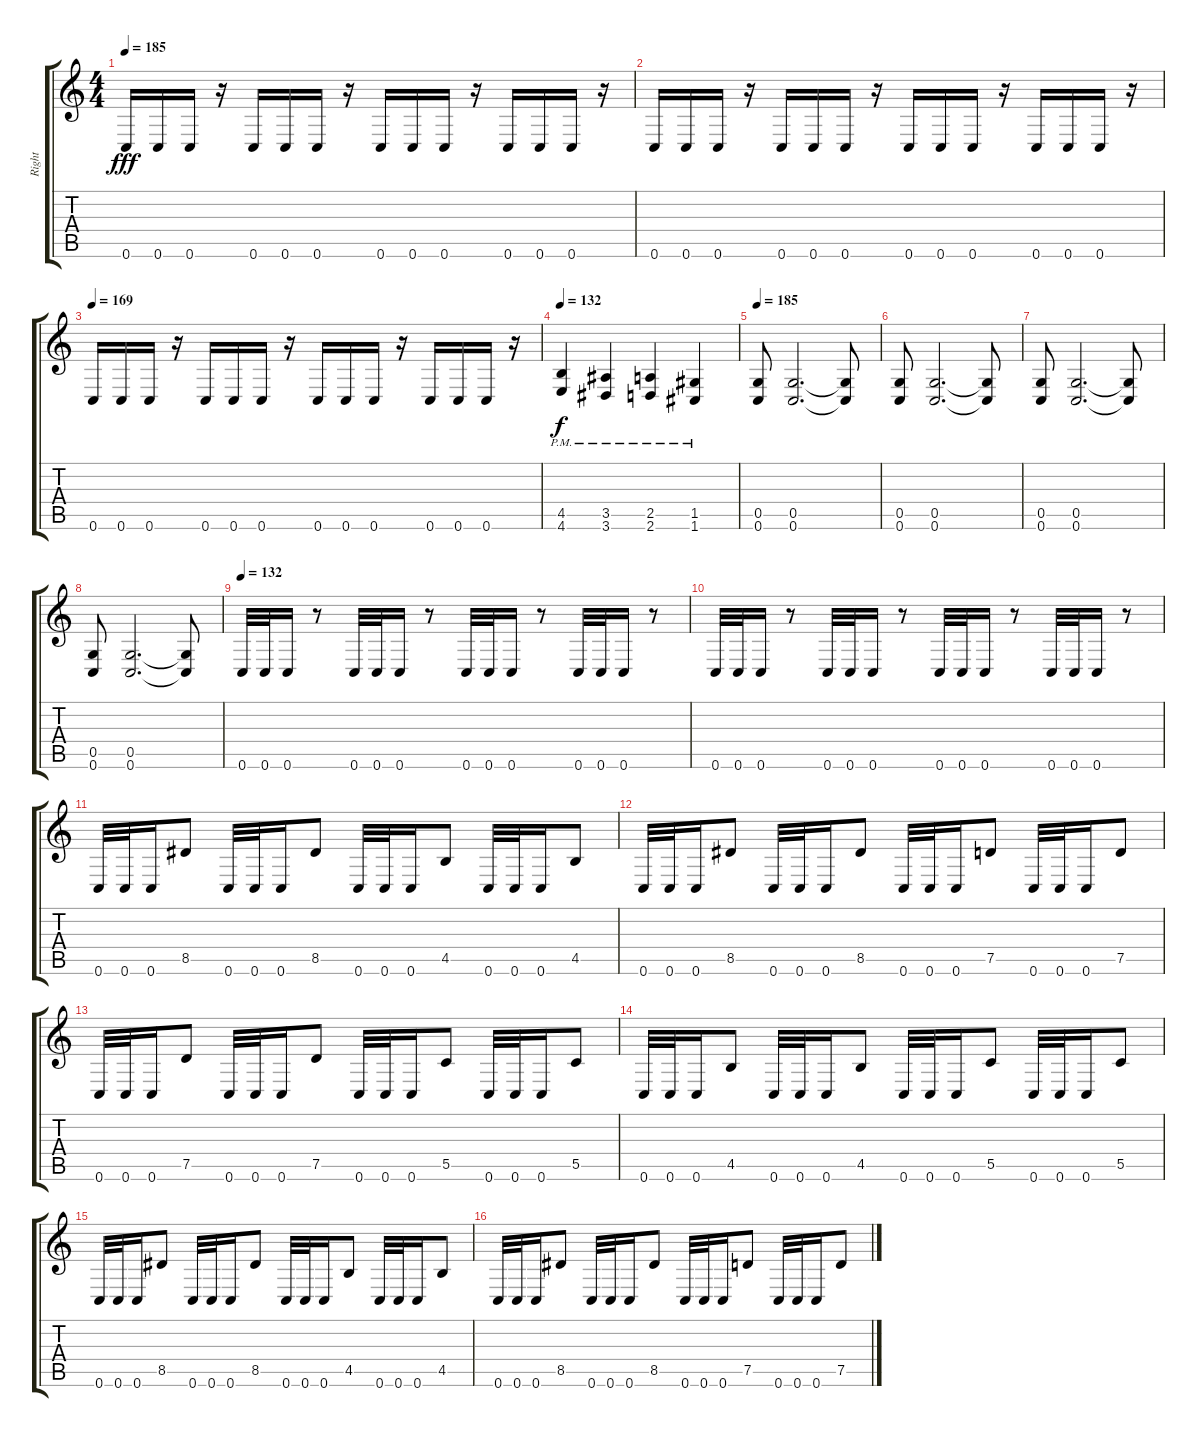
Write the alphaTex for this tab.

\track ("Right" "Right") {instrument distortionguitar}
\staff {score tabs}
\tuning (D4 A3 F3 C3 G2 C2) {hide}
\ts (4 4)
\tempo 185
\clef g2
\ks c
0.6.16{dy fff} 0.6.16 0.6.16 r.16 0.6.16 0.6.16 0.6.16 r.16 0.6.16 0.6.16 0.6.16 r.16 0.6.16 0.6.16 0.6.16 r.16 |
0.6.16 0.6.16 0.6.16 r.16 0.6.16 0.6.16 0.6.16 r.16 0.6.16 0.6.16 0.6.16 r.16 0.6.16 0.6.16 0.6.16 r.16 |
\tempo 169
0.6.16 0.6.16 0.6.16 r.16 0.6.16 0.6.16 0.6.16 r.16 0.6.16 0.6.16 0.6.16 r.16 0.6.16 0.6.16 0.6.16 r.16 |
\tempo 132
(4.5{pm} 4.6{pm}).4{dy f} (3.5{pm} 3.6{pm}).4 (2.5{pm} 2.6{pm}).4 (1.5{pm} 1.6{pm}).4 |
\tempo 185
(0.5 0.6).8 (0.5 0.6).2{d} (0.5{t} 0.6{t}).8 |
(0.5 0.6).8 (0.5 0.6).2{d} (0.5{t} 0.6{t}).8 |
(0.5 0.6).8 (0.5 0.6).2{d} (0.5{t} 0.6{t}).8 |
(0.5 0.6).8 (0.5 0.6).2{d} (0.5{t} 0.6{t}).8 |
\tempo 132
0.6.32 0.6.32 0.6.16 r.8 0.6.32 0.6.32 0.6.16 r.8 0.6.32 0.6.32 0.6.16 r.8 0.6.32 0.6.32 0.6.16 r.8 |
0.6.32 0.6.32 0.6.16 r.8 0.6.32 0.6.32 0.6.16 r.8 0.6.32 0.6.32 0.6.16 r.8 0.6.32 0.6.32 0.6.16 r.8 |
0.6.32 0.6.32 0.6.16 8.5.8 0.6.32 0.6.32 0.6.16 8.5.8 0.6.32 0.6.32 0.6.16 4.5.8 0.6.32 0.6.32 0.6.16 4.5.8 |
0.6.32 0.6.32 0.6.16 8.5.8 0.6.32 0.6.32 0.6.16 8.5.8 0.6.32 0.6.32 0.6.16 7.5.8 0.6.32 0.6.32 0.6.16 7.5.8 |
0.6.32 0.6.32 0.6.16 7.5.8 0.6.32 0.6.32 0.6.16 7.5.8 0.6.32 0.6.32 0.6.16 5.5.8 0.6.32 0.6.32 0.6.16 5.5.8 |
0.6.32 0.6.32 0.6.16 4.5.8 0.6.32 0.6.32 0.6.16 4.5.8 0.6.32 0.6.32 0.6.16 5.5.8 0.6.32 0.6.32 0.6.16 5.5.8 |
0.6.32 0.6.32 0.6.16 8.5.8 0.6.32 0.6.32 0.6.16 8.5.8 0.6.32 0.6.32 0.6.16 4.5.8 0.6.32 0.6.32 0.6.16 4.5.8 |
0.6.32 0.6.32 0.6.16 8.5.8 0.6.32 0.6.32 0.6.16 8.5.8 0.6.32 0.6.32 0.6.16 7.5.8 0.6.32 0.6.32 0.6.16 7.5.8
